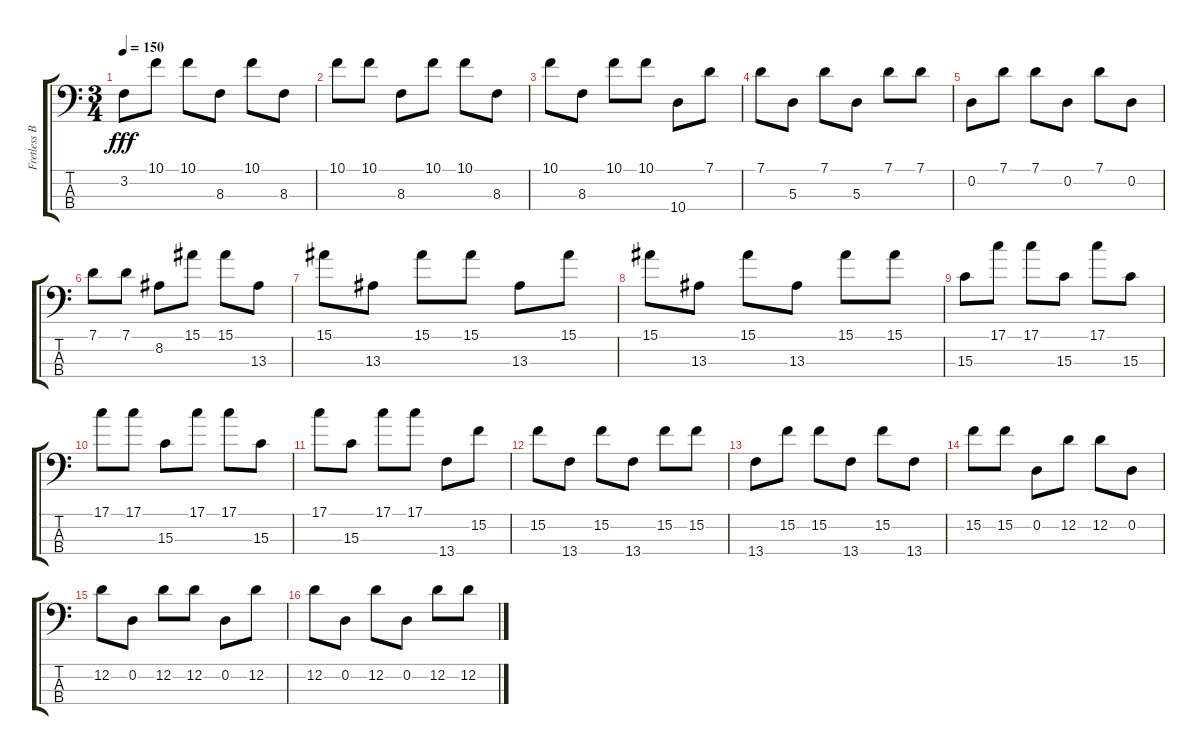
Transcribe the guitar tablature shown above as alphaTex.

\track ("Fretless Bass" "Fretless B") {instrument electricbasspick}
\staff {score tabs}
\tuning (G2 D2 A1 E1) {hide}
\ts (3 4)
\tempo 150
\clef f4
\ks c
3.2.8{dy fff} 10.1.8 10.1.8 8.3.8 10.1.8 8.3.8 |
10.1.8 10.1.8 8.3.8 10.1.8 10.1.8 8.3.8 |
10.1.8 8.3.8 10.1.8 10.1.8 10.4.8 7.1.8 |
7.1.8 5.3.8 7.1.8 5.3.8 7.1.8 7.1.8 |
0.2.8 7.1.8 7.1.8 0.2.8 7.1.8 0.2.8 |
7.1.8 7.1.8 8.2.8 15.1.8 15.1.8 13.3.8 |
15.1.8 13.3.8 15.1.8 15.1.8 13.3.8 15.1.8 |
15.1.8 13.3.8 15.1.8 13.3.8 15.1.8 15.1.8 |
15.3.8 17.1.8 17.1.8 15.3.8 17.1.8 15.3.8 |
17.1.8 17.1.8 15.3.8 17.1.8 17.1.8 15.3.8 |
17.1.8 15.3.8 17.1.8 17.1.8 13.4.8 15.2.8 |
15.2.8 13.4.8 15.2.8 13.4.8 15.2.8 15.2.8 |
13.4.8 15.2.8 15.2.8 13.4.8 15.2.8 13.4.8 |
15.2.8 15.2.8 0.2.8 12.2.8 12.2.8 0.2.8 |
12.2.8 0.2.8 12.2.8 12.2.8 0.2.8 12.2.8 |
12.2.8 0.2.8 12.2.8 0.2.8 12.2.8 12.2.8
